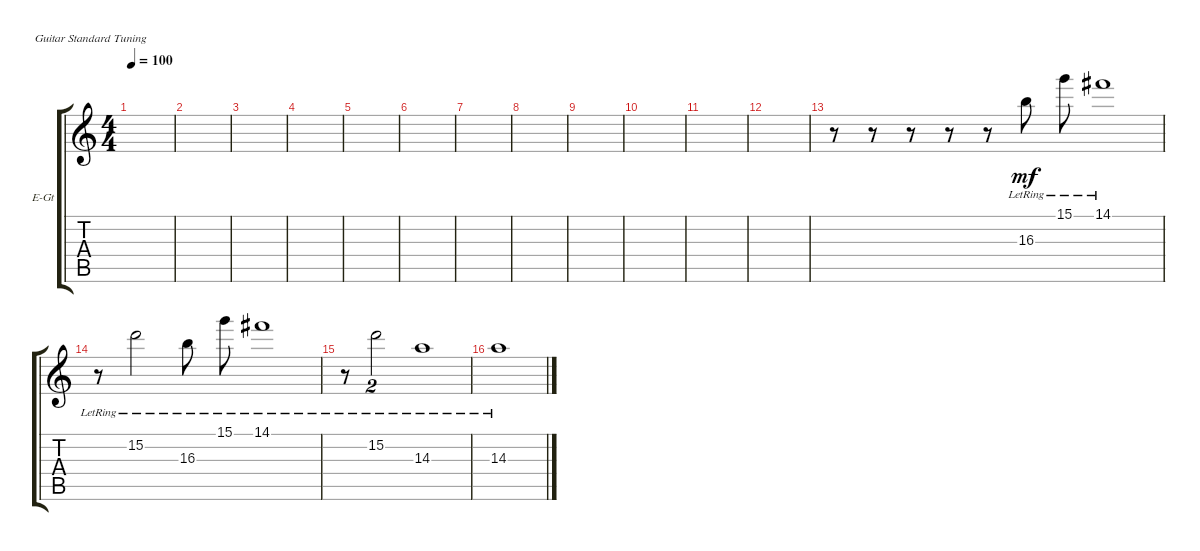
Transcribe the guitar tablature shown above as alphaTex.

\defaultSystemsLayout 4
\bracketExtendMode groupsimilarinstruments
\firstSystemTrackNameOrientation horizontal
\otherSystemsTrackNameOrientation horizontal
\track ("Electric Guitar" "E-Gt") {instrument electricguitarclean}
\staff {score tabs}
\tuning (E4 B3 G3 D3 A2 E2)
\ts (4 4)
\tempo 100
\clef g2
\ks c
|
|
|
|
|
|
|
|
|
|
|
|
r.8 r.8 r.8 r.8 r.8 16.3{lr}.8{dy mf} 15.1{lr}.8 14.1{lr}.1 |
r.8 15.2{lr}.2 16.3{lr}.8 15.1{lr}.8 14.1{lr}.1 |
r.8 15.2{lr}.2{tu (2 3)} 14.3{lr}.1 |
14.3{lr}.1
